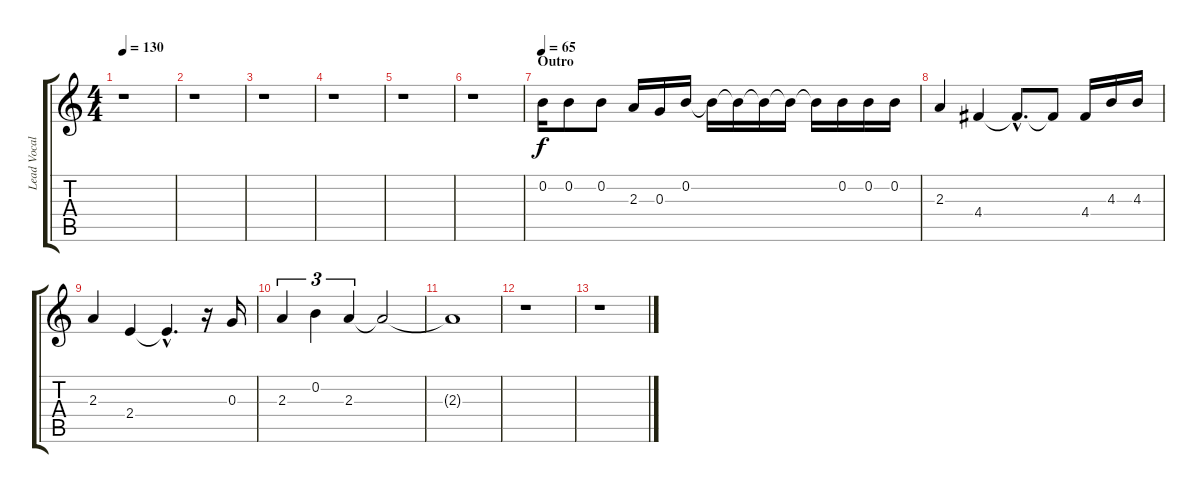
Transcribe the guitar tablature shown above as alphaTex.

\track ("Lead Vocals (Daltrey)" "Lead Vocal") {instrument electricguitarjazz}
\staff {score tabs}
\tuning (E4 B3 G3 D3 A2 E2) {hide}
\ts (4 4)
\tempo 130
\clef g2
\ks c
r.1{dy fff} |
r.1 |
r.1 |
r.1 |
r.1 |
r.1 |
\section ("" "Outro")
\tempo 65
0.2.16{dy f} 0.2.8 0.2.8 2.3.16 0.3.16 0.2.16 0.2{t}.16 0.2{t}.16 0.2{t}.16 0.2{t}.16 0.2{t}.16 0.2.16 0.2.16 0.2.16 |
2.3.4 4.4.4 4.4{hac t}.8{d} 4.4{t}.8 4.4.16 4.3.16 4.3.16 |
2.3.4 2.4.4 2.4{hac t}.4{d} r.16 0.3.16 |
2.3.4{tu (3 2)} 0.2.4{tu (3 2)} 2.3.4{tu (3 2)} 2.3{t}.2 |
2.3{t}.1 |
r.1 |
r.1
